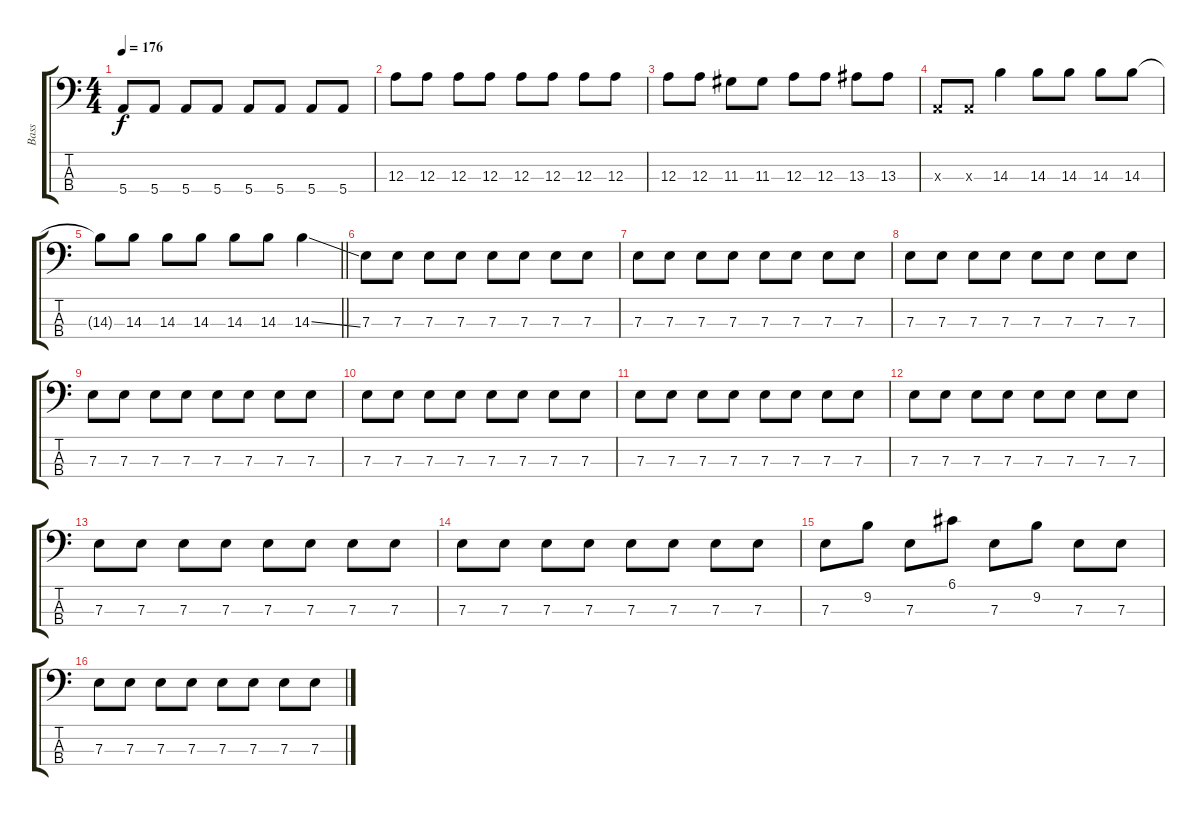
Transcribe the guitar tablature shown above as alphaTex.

\track ("Bass" "Bass") {instrument electricbasspick}
\staff {score tabs}
\tuning (G2 D2 A1 E1) {hide}
\ts (4 4)
\tempo 176
\clef f4
\ks c
5.4.8{dy f} 5.4.8 5.4.8 5.4.8 5.4.8 5.4.8 5.4.8 5.4.8 |
12.3.8 12.3.8 12.3.8 12.3.8 12.3.8 12.3.8 12.3.8 12.3.8 |
12.3.8 12.3.8 11.3.8 11.3.8 12.3.8 12.3.8 13.3.8 13.3.8 |
0.3{x}.8 0.3{x}.8 14.3.4 14.3.8 14.3.8 14.3.8 14.3.8 |
\barLineRight lightlight
14.3{t}.8 14.3.8 14.3.8 14.3.8 14.3.8 14.3.8 14.3{ss}.4 |
7.3.8 7.3.8 7.3.8 7.3.8 7.3.8 7.3.8 7.3.8 7.3.8 |
7.3.8 7.3.8 7.3.8 7.3.8 7.3.8 7.3.8 7.3.8 7.3.8 |
7.3.8 7.3.8 7.3.8 7.3.8 7.3.8 7.3.8 7.3.8 7.3.8 |
7.3.8 7.3.8 7.3.8 7.3.8 7.3.8 7.3.8 7.3.8 7.3.8 |
7.3.8 7.3.8 7.3.8 7.3.8 7.3.8 7.3.8 7.3.8 7.3.8 |
7.3.8 7.3.8 7.3.8 7.3.8 7.3.8 7.3.8 7.3.8 7.3.8 |
7.3.8 7.3.8 7.3.8 7.3.8 7.3.8 7.3.8 7.3.8 7.3.8 |
7.3.8 7.3.8 7.3.8 7.3.8 7.3.8 7.3.8 7.3.8 7.3.8 |
7.3.8 7.3.8 7.3.8 7.3.8 7.3.8 7.3.8 7.3.8 7.3.8 |
7.3.8 9.2.8 7.3.8 6.1.8 7.3.8 9.2.8 7.3.8 7.3.8 |
7.3.8 7.3.8 7.3.8 7.3.8 7.3.8 7.3.8 7.3.8 7.3.8
